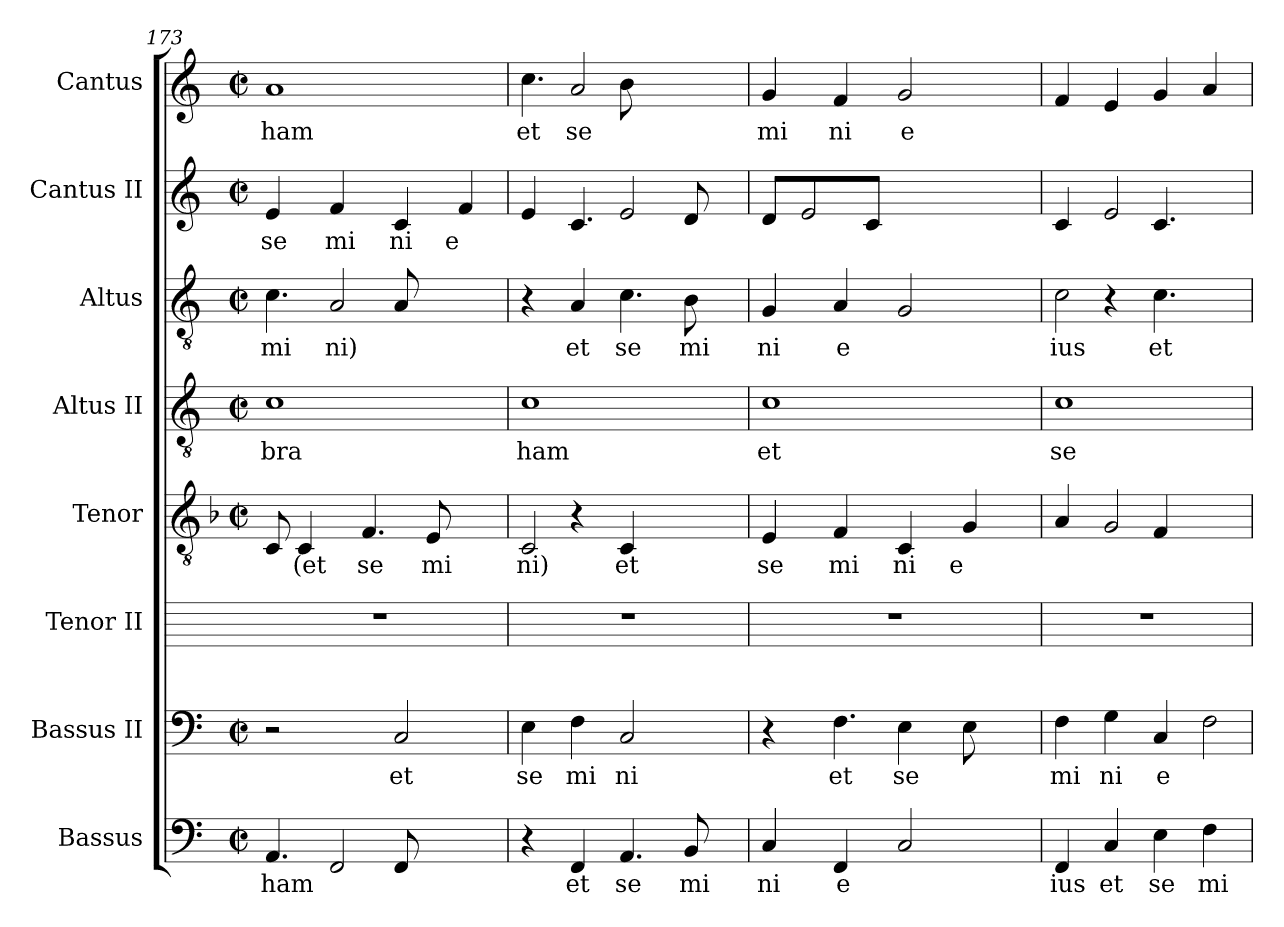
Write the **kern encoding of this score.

**kern	**text	**kern	**text	**kern	**kern	**text	**kern	**text	**kern	**text	**kern	**text	**kern	**text
*part8	*part8	*part7	*part7	*part6	*part5	*part5	*part4	*part4	*part3	*part3	*part2	*part2	*part1	*part1
*staff8	*staff8	*staff7	*staff7	*staff6	*staff5	*staff5	*staff4	*staff4	*staff3	*staff3	*staff2	*staff2	*staff1	*staff1
*I"Bassus	*	*I"Bassus II	*	*I"Tenor II	*I"Tenor	*	*I"Altus II	*	*I"Altus	*	*I"Cantus II	*	*I"Cantus	*
*I'Bassus	*	*I'Bassus II	*	*	*I'Tenor	*	*I'Altus II	*	*I'Altus	*	*I'Cantus II	*	*I'Cantus	*
*clefF4	*	*clefF4	*	*	*clefGv2	*	*clefGv2	*	*clefGv2	*	*clefG2	*	*clefG2	*
*	*	*	*	*	*k[b-]	*	*	*	*	*	*	*	*	*
*	*	*	*	*	*F:	*	*	*	*	*	*	*	*	*
*M2/2	*	*M2/2	*	*	*M2/2	*	*M2/2	*	*M2/2	*	*M2/2	*	*M2/2	*
*met(c|)	*	*met(c|)	*	*	*met(c|)	*	*met(c|)	*	*met(c|)	*	*met(c|)	*	*met(c|)	*
=173	=173	=173	=173	=173	=173	=173	=173	=173	=173	=173	=173	=173	=173	=173
!LO:N:vis=4.	!LO:LY:b	!	!	!	!	!	!LO:N:vis=1	!LO:LY:b:cj	!LO:N:vis=4.	!LO:LY:b	!	!LO:LY:b:cj	!LO:N:vis=1	!LO:LY:b:cj
4AA/	ham	2r	.	1r	8C/	.	4c	bra	4c\	mi	4e/	se	4a	ham
!	!	!	!	!	!	!LO:LY:b:cj	!	!	!	!	!	!	!	!
.	.	.	.	.	4C/	(et	.	.	.	.	.	.	.	.
!LO:N:vis=2	!	!	!	!	!	!	!	!	!LO:N:vis=2	!LO:LY:b:cj	!	!LO:LY:b:cj	!	!
4FF/	.	.	.	.	.	.	2.ryy	.	4A/	ni)	4f/	mi	2.ryy	.
!	!	!	!	!	!LO:N:vis=4.	!LO:LY:b:cj	!	!	!	!	!	!	!	!
.	.	.	.	.	4F/	se	.	.	.	.	.	.	.	.
!	!	!LO:N:vis=2	!LO:LY:b:cj	!	!	!	!	!	!	!	!	!LO:LY:b:cj	!	!
8FF/	.	4C/	et	.	.	.	.	.	8A/	.	4c/	ni	.	.
!	!	!	!	!	!	!LO:LY:b:cj	!	!	!	!	!	!	!	!
4.ryy	.	.	.	.	8E/	mi	.	.	4.ryy	.	.	.	.	.
!	!	!	!	!	!	!	!	!	!	!	!	!LO:LY:b:cj	!	!
.	.	4ryy	.	.	4ryy	.	.	.	.	.	4f/	e	.	.
=174	=174	=174	=174	=174	=174	=174	=174	=174	=174	=174	=174	=174	=174	=174
!	!	!	!LO:LY:b:cj	!	!LO:N:vis=2	!LO:LY:b:cj	!LO:N:vis=1	!LO:LY:b:cj	!	!	!	!	!LO:N:vis=4.	!LO:LY:b:cj
4r	.	4E\	se	1r	4C/	ni)	4c	ham	4r	.	4e/	.	4cc\	et
!	!LO:LY:b:cj	!	!LO:LY:b:cj	!	!	!	!	!	!	!LO:LY:b:cj	!LO:N:vis=4.	!	!LO:N:vis=2	!LO:LY:b:cj
4FF/	et	4F\	mi	.	4r	.	2.ryy	.	4A/	et	4c/	.	4a/	se
!LO:N:vis=4.	!LO:LY:b:cj	!LO:N:vis=2	!LO:LY:b:cj	!	!	!LO:LY:b:cj	!	!	!LO:N:vis=4.	!LO:LY:b:cj	!LO:N:vis=2	!	!	!
4AA/	se	4C/	ni	.	4C/	et	.	.	4c\	se	4e/	.	8b\	.
.	.	.	.	.	.	.	.	.	.	.	.	.	4.ryy	.
!	!LO:LY:b:cj	!	!	!	!	!	!	!	!	!LO:LY:b:cj	!	!	!	!
8BB/	mi	4ryy	.	.	4ryy	.	.	.	8B\	mi	8d/	.	.	.
8ryy	.	.	.	.	.	.	.	.	8ryy	.	8ryy	.	.	.
!!LO:LB:g=z
=175	=175	=175	=175	=175	=175	=175	=175	=175	=175	=175	=175	=175	=175	=175
*	*	*	*	*	*k[]	*	*	*	*	*	*	*	*	*
*	*	*	*	*	*C:	*	*	*	*	*	*	*	*	*
!	!LO:LY:b:cj	!	!	!	!	!LO:LY:b:cj	!LO:N:vis=1	!LO:LY:b:cj	!	!LO:LY:b:cj	!	!	!	!LO:LY:b:cj
*	*	*	*	*	*	*	*	*	*	*	*^	*	*	*
4C/	ni	4r	.	1r	4E/	se	4c	et	4G/	ni	8d/L	16..ryy	.	4g/	mi
.	.	.	.	.	.	.	.	.	.	.	.	2ryy	.	.	.
!	!	!	!	!	!	!	!	!	!	!	!LO:N:vis=2	!	!	!	!
.	.	.	.	.	.	.	.	.	.	.	4e/	.	.	.	.
!	!LO:LY:b:cj	!LO:N:vis=4.	!LO:LY:b:cj	!	!	!LO:LY:b:cj	!	!	!	!LO:LY:b:cj	!	!	!	!	!LO:LY:b:cj
4FF/	e	4F\	et	.	4F/	mi	2.ryy	.	4A/	e	.	.	.	4f/	ni
.	.	.	.	.	.	.	.	.	.	.	8c/J	.	.	.	.
!LO:N:vis=2	!	!	!LO:LY:b:cj	!	!	!LO:LY:b:cj	!	!	!LO:N:vis=2	!	!	!	!	!LO:N:vis=2	!LO:LY:b:cj
4C/	.	4E\	se	.	4C/	ni	.	.	4G/	.	2ryy	.	.	4g/	e
.	.	.	.	.	.	.	.	.	.	.	.	4ryy	.	.	.
!	!	!	!	!	!	!LO:LY:b:cj	!	!	!	!	!	!	!	!	!
4ryy	.	8E\	.	.	4G/	e	.	.	4ryy	.	.	.	.	4ryy	.
.	.	.	.	.	.	.	.	.	.	.	.	8ryy	.	.	.
.	.	8ryy	.	.	.	.	.	.	.	.	.	.	.	.	.
.	.	.	.	.	.	.	.	.	.	.	.	64ryy	.	.	.
=176	=176	=176	=176	=176	=176	=176	=176	=176	=176	=176	=176	=176	=176	=176	=176
!	!LO:LY:b:cj	!	!LO:LY:b:cj	!	!	!	!LO:N:vis=1	!LO:LY:b:cj	!LO:N:vis=2	!LO:LY:b:cj	!	!	!	!	!
*	*	*	*	*	*	*	*	*	*	*	*v	*v	*	*	*
4FF/	ius	4F\	mi	1r	4A/	.	4c	se	4c\	ius	4c/	.	4f/	.
!	!LO:LY:b:cj	!	!LO:LY:b:cj	!	!LO:N:vis=2	!	!	!	!	!	!LO:N:vis=2	!	!	!
4C/	et	4G\	ni	.	4G/	.	2.ryy	.	4r	.	4e/	.	4e/	.
!	!LO:LY:b:cj	!	!LO:LY:b:cj	!	!	!	!	!	!LO:N:vis=4.	!LO:LY:b:cj	!LO:N:vis=4.	!	!	!
4E\	se	4C/	e	.	4F/	.	.	.	4c\	et	4c/	.	4g/	.
!	!LO:LY:b:cj	!LO:N:vis=2	!	!	!	!	!	!	!	!	!	!	!	!
4F\	mi	4F\	.	.	4ryy	.	.	.	4ryy	.	4ryy	.	4a/	.
=	=	=	=	=	=	=	=	=	=	=	=	=	=	=
*-	*-	*-	*-	*-	*-	*-	*-	*-	*-	*-	*-	*-	*-	*-
